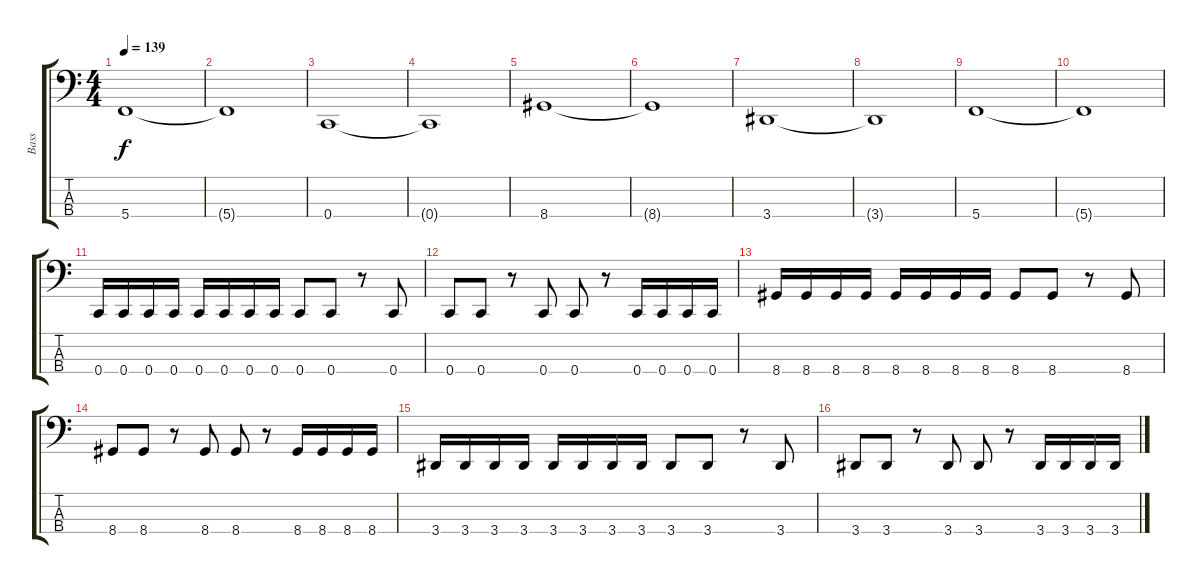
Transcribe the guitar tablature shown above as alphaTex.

\track ("Bass" "Bass") {instrument electricbasspick}
\staff {score tabs}
\tuning (F2 C2 G1 C1) {hide}
\ts (4 4)
\tempo 139
\clef f4
\ks c
5.4.1{dy f} |
5.4{t}.1 |
0.4.1 |
0.4{t}.1 |
8.4.1 |
8.4{t}.1 |
3.4.1 |
3.4{t}.1 |
5.4.1 |
5.4{t}.1 |
0.4.16 0.4.16 0.4.16 0.4.16 0.4.16 0.4.16 0.4.16 0.4.16 0.4.8 0.4.8 r.8 0.4.8 |
0.4.8 0.4.8 r.8 0.4.8 0.4.8 r.8 0.4.16 0.4.16 0.4.16 0.4.16 |
8.4.16 8.4.16 8.4.16 8.4.16 8.4.16 8.4.16 8.4.16 8.4.16 8.4.8 8.4.8 r.8 8.4.8 |
8.4.8 8.4.8 r.8 8.4.8 8.4.8 r.8 8.4.16 8.4.16 8.4.16 8.4.16 |
3.4.16 3.4.16 3.4.16 3.4.16 3.4.16 3.4.16 3.4.16 3.4.16 3.4.8 3.4.8 r.8 3.4.8 |
3.4.8 3.4.8 r.8 3.4.8 3.4.8 r.8 3.4.16 3.4.16 3.4.16 3.4.16
